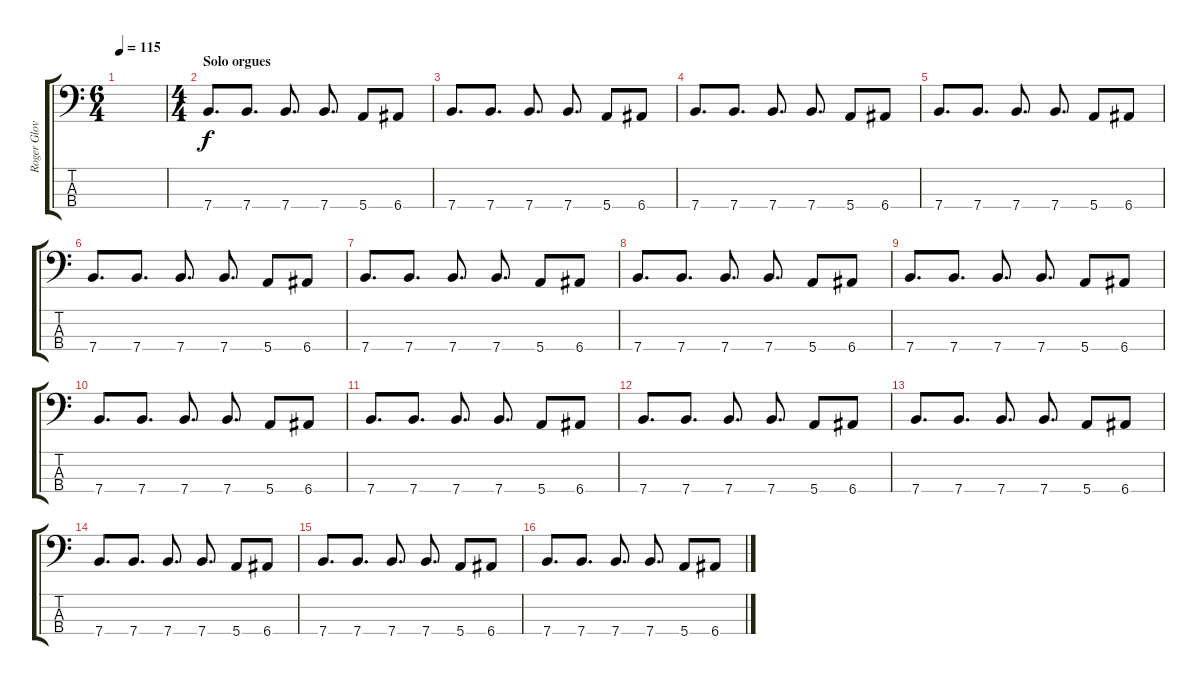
\track ("Roger Glover" "Roger Glov") {instrument electricbasspick}
\staff {score tabs}
\tuning (G2 D2 A1 E1) {hide}
\ts (6 4)
\tempo 115
\clef f4
\ks c
|
\ts (4 4)
\section ("" "Solo orgues")
7.4.8{d} 7.4.8{d} 7.4.8{d} 7.4.8{d} 5.4.8 6.4.8 |
7.4.8{d} 7.4.8{d} 7.4.8{d} 7.4.8{d} 5.4.8 6.4.8 |
7.4.8{d} 7.4.8{d} 7.4.8{d} 7.4.8{d} 5.4.8 6.4.8 |
7.4.8{d} 7.4.8{d} 7.4.8{d} 7.4.8{d} 5.4.8 6.4.8 |
7.4.8{d} 7.4.8{d} 7.4.8{d} 7.4.8{d} 5.4.8 6.4.8 |
7.4.8{d} 7.4.8{d} 7.4.8{d} 7.4.8{d} 5.4.8 6.4.8 |
7.4.8{d} 7.4.8{d} 7.4.8{d} 7.4.8{d} 5.4.8 6.4.8 |
7.4.8{d} 7.4.8{d} 7.4.8{d} 7.4.8{d} 5.4.8 6.4.8 |
7.4.8{d} 7.4.8{d} 7.4.8{d} 7.4.8{d} 5.4.8 6.4.8 |
7.4.8{d} 7.4.8{d} 7.4.8{d} 7.4.8{d} 5.4.8 6.4.8 |
7.4.8{d} 7.4.8{d} 7.4.8{d} 7.4.8{d} 5.4.8 6.4.8 |
7.4.8{d} 7.4.8{d} 7.4.8{d} 7.4.8{d} 5.4.8 6.4.8 |
7.4.8{d} 7.4.8{d} 7.4.8{d} 7.4.8{d} 5.4.8 6.4.8 |
7.4.8{d} 7.4.8{d} 7.4.8{d} 7.4.8{d} 5.4.8 6.4.8 |
7.4.8{d} 7.4.8{d} 7.4.8{d} 7.4.8{d} 5.4.8 6.4.8
